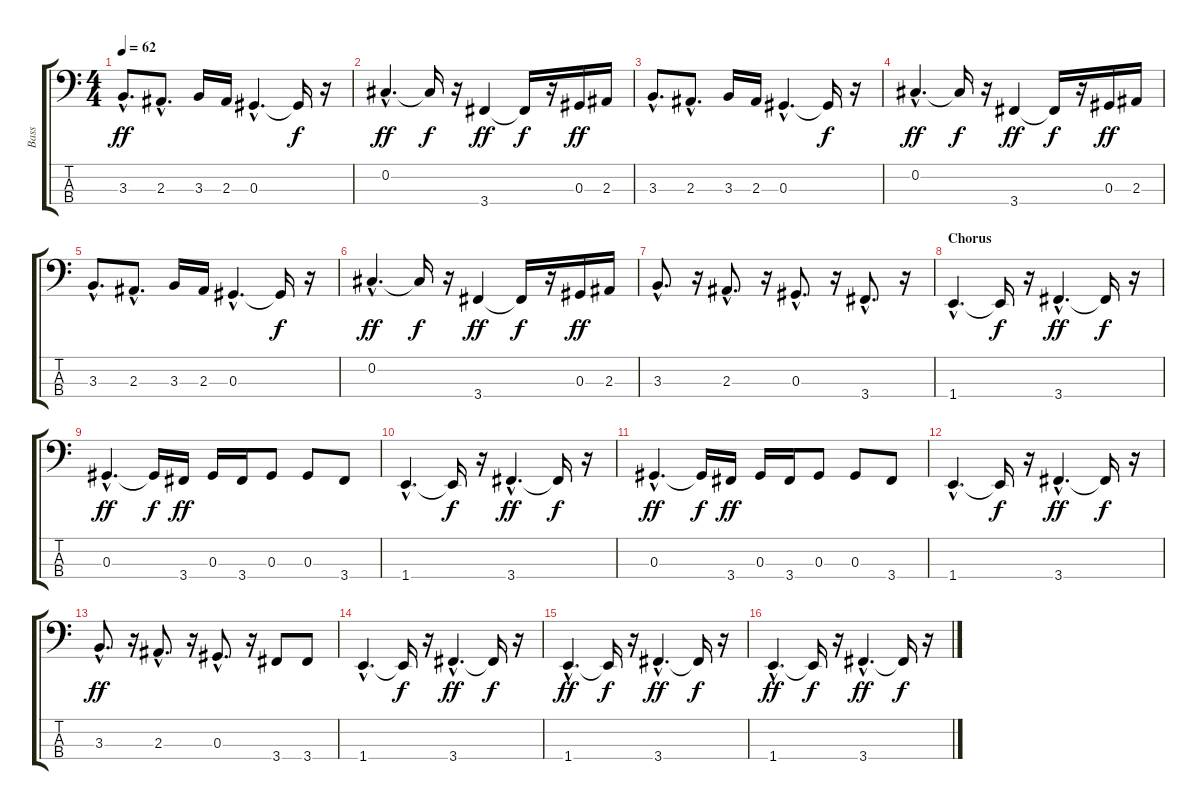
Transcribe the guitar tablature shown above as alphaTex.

\track ("Bass" "Bass") {instrument electricbasspick}
\staff {score tabs}
\tuning (Gb2 Db2 Ab1 Eb1) {hide}
\ts (4 4)
\tempo 62
\clef f4
\ks c
3.3{hac}.8{d dy ff} 2.3{hac}.8{d} 3.3.16 2.3.16 0.3{hac}.4{d} 0.3{t}.16{dy f} r.16 |
0.2{hac}.4{d dy ff} 0.2{t}.16{dy f} r.16 3.4.4{dy ff} 3.4{t}.16{dy f} r.16 0.3.16{dy ff} 2.3.16 |
3.3{hac}.8{d} 2.3{hac}.8{d} 3.3.16 2.3.16 0.3{hac}.4{d} 0.3{t}.16{dy f} r.16 |
0.2{hac}.4{d dy ff} 0.2{t}.16{dy f} r.16 3.4.4{dy ff} 3.4{t}.16{dy f} r.16 0.3.16{dy ff} 2.3.16 |
3.3{hac}.8{d} 2.3{hac}.8{d} 3.3.16 2.3.16 0.3{hac}.4{d} 0.3{t}.16{dy f} r.16 |
0.2{hac}.4{d dy ff} 0.2{t}.16{dy f} r.16 3.4.4{dy ff} 3.4{t}.16{dy f} r.16 0.3.16{dy ff} 2.3.16 |
3.3{hac}.8{d} r.16 2.3{hac}.8{d} r.16 0.3{hac}.8{d} r.16 3.4{hac}.8{d} r.16 |
\section ("" "Chorus")
1.4{hac}.4{d} 1.4{t}.16{dy f} r.16 3.4{hac}.4{d dy ff} 3.4{t}.16{dy f} r.16 |
0.3{hac}.4{d dy ff} 0.3{t}.16{dy f} 3.4.16{dy ff} 0.3.16 3.4.16 0.3.8 0.3.8 3.4.8 |
1.4{hac}.4{d} 1.4{t}.16{dy f} r.16 3.4{hac}.4{d dy ff} 3.4{t}.16{dy f} r.16 |
0.3{hac}.4{d dy ff} 0.3{t}.16{dy f} 3.4.16{dy ff} 0.3.16 3.4.16 0.3.8 0.3.8 3.4.8 |
1.4{hac}.4{d} 1.4{t}.16{dy f} r.16 3.4{hac}.4{d dy ff} 3.4{t}.16{dy f} r.16 |
3.3{hac}.8{d dy ff} r.16 2.3{hac}.8{d} r.16 0.3{hac}.8{d} r.16 3.4.8 3.4.8 |
1.4{hac}.4{d} 1.4{t}.16{dy f} r.16 3.4{hac}.4{d dy ff} 3.4{t}.16{dy f} r.16 |
1.4{hac}.4{d dy ff} 1.4{t}.16{dy f} r.16 3.4{hac}.4{d dy ff} 3.4{t}.16{dy f} r.16 |
1.4{hac}.4{d dy ff} 1.4{t}.16{dy f} r.16 3.4{hac}.4{d dy ff} 3.4{t}.16{dy f} r.16
